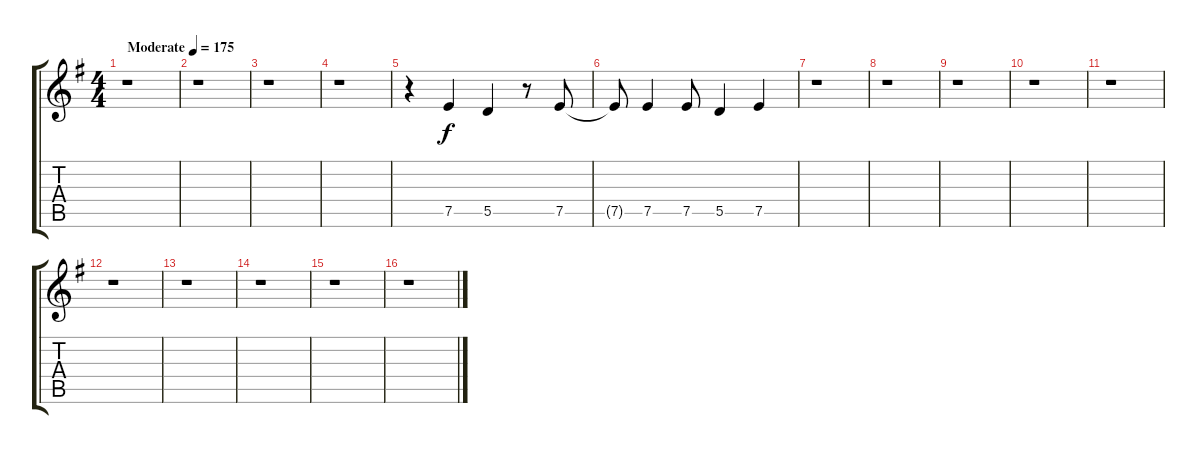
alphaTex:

\track "" {instrument acousticguitarnylon}
\staff {score tabs}
\tuning (E4 B3 G3 D3 A2 E2) {hide}
\ts (4 4)
\tempo (175 "Moderate")
\clef g2
\ks g
r.1{dy f instrument acousticguitarnylon} |
r.1 |
r.1 |
r.1 |
r.4 7.5.4 5.5.4 r.8 7.5.8 |
7.5{t}.8 7.5.4 7.5.8 5.5.4 7.5.4 |
r.1 |
r.1 |
r.1 |
r.1 |
r.1 |
r.1 |
r.1 |
r.1 |
r.1 |
r.1
